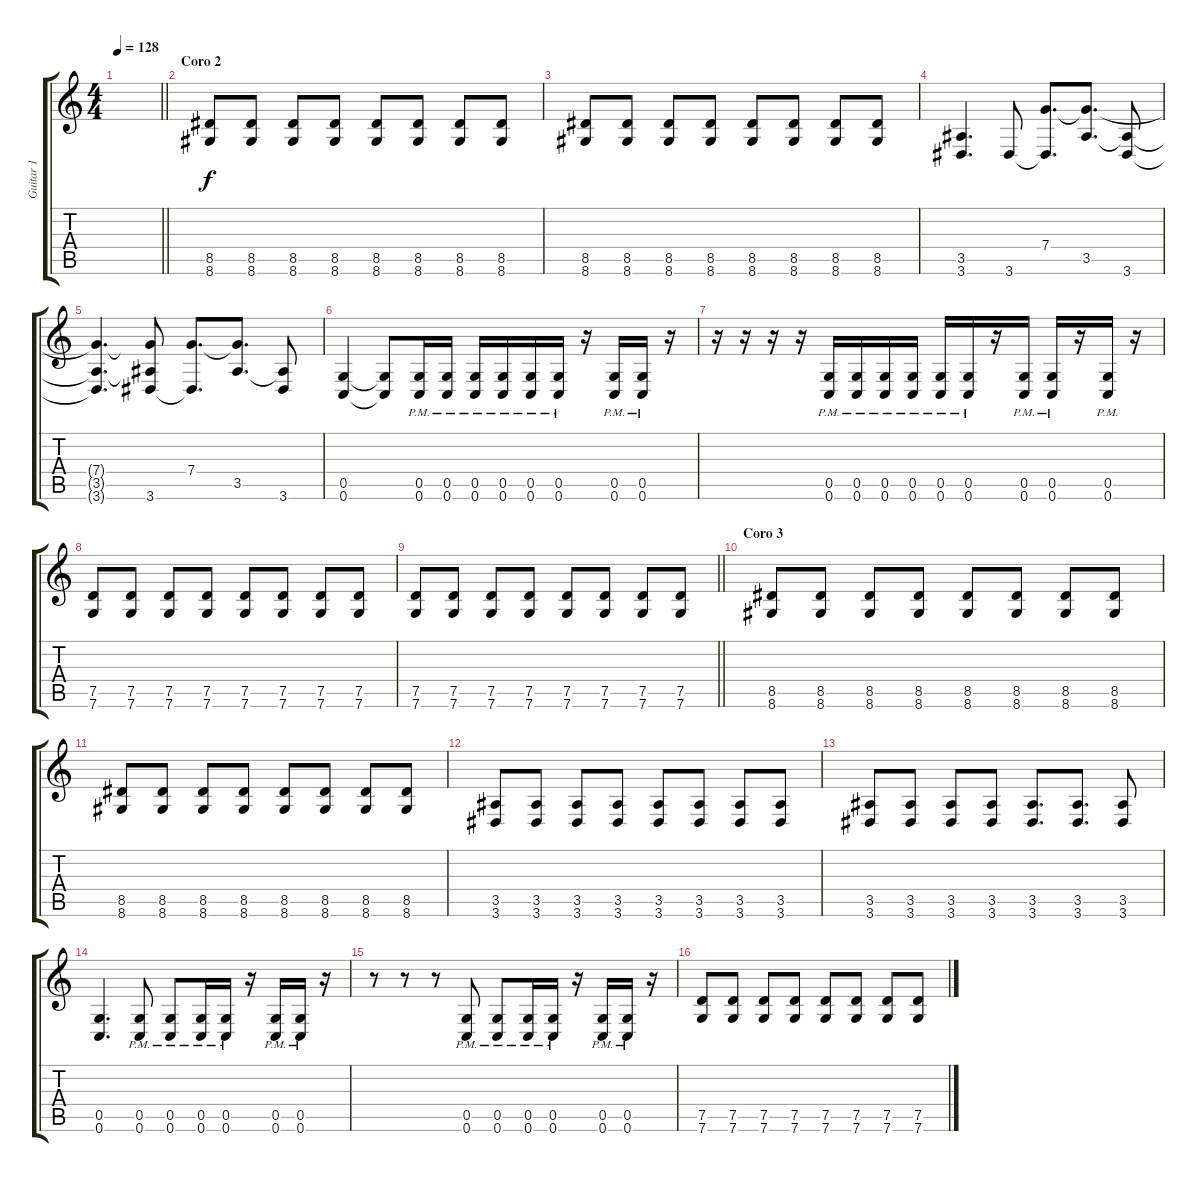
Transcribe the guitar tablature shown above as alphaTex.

\track ("Guitar 1" "Guitar 1") {instrument overdrivenguitar}
\staff {score tabs}
\tuning (D4 A3 F3 C3 G2 C2) {hide}
\ts (4 4)
\tempo 128
\clef g2
\barLineRight lightlight
\ks c
|
\section ("" "Coro 2")
(8.5 8.6).8 (8.5 8.6).8 (8.5 8.6).8 (8.5 8.6).8 (8.5 8.6).8 (8.5 8.6).8 (8.5 8.6).8 (8.5 8.6).8 |
(8.5 8.6).8 (8.5 8.6).8 (8.5 8.6).8 (8.5 8.6).8 (8.5 8.6).8 (8.5 8.6).8 (8.5 8.6).8 (8.5 8.6).8 |
(3.5 3.6).4{d} 3.6.8 (7.4 3.6{t}).8{d} (7.4{t} 3.5).8{d} (3.5{t} 3.6).8 |
(7.4{t} 3.5{t} 3.6{t}).4{d} (7.4{t} 3.5{t} 3.6).8 (7.4 3.6{t}).8{d} (7.4{t} 3.5).8{d} (3.5{t} 3.6).8 |
(0.5 0.6).4 (0.5{t} 0.6{t}).8 (0.5{pm} 0.6).16 (0.5{pm} 0.6).16 (0.5{pm} 0.6).16 (0.5{pm} 0.6).16 (0.5{pm} 0.6).16 (0.5{pm} 0.6).16 r.16 (0.5{pm} 0.6).16 (0.5{pm} 0.6).16 r.16 |
r.16 r.16 r.16 r.16 (0.5{pm} 0.6).16 (0.5{pm} 0.6).16 (0.5{pm} 0.6).16 (0.5{pm} 0.6).16 (0.5{pm} 0.6).16 (0.5{pm} 0.6).16 r.16 (0.5{pm} 0.6).16 (0.5{pm} 0.6).16 r.16 (0.5{pm} 0.6).16 r.16 |
(7.5 7.6).8 (7.5 7.6).8 (7.5 7.6).8 (7.5 7.6).8 (7.5 7.6).8 (7.5 7.6).8 (7.5 7.6).8 (7.5 7.6).8 |
\barLineRight lightlight
(7.5 7.6).8 (7.5 7.6).8 (7.5 7.6).8 (7.5 7.6).8 (7.5 7.6).8 (7.5 7.6).8 (7.5 7.6).8 (7.5 7.6).8 |
\section ("" "Coro 3")
(8.5 8.6).8 (8.5 8.6).8 (8.5 8.6).8 (8.5 8.6).8 (8.5 8.6).8 (8.5 8.6).8 (8.5 8.6).8 (8.5 8.6).8 |
(8.5 8.6).8 (8.5 8.6).8 (8.5 8.6).8 (8.5 8.6).8 (8.5 8.6).8 (8.5 8.6).8 (8.5 8.6).8 (8.5 8.6).8 |
(3.5 3.6).8 (3.5 3.6).8 (3.5 3.6).8 (3.5 3.6).8 (3.5 3.6).8 (3.5 3.6).8 (3.5 3.6).8 (3.5 3.6).8 |
(3.5 3.6).8 (3.5 3.6).8 (3.5 3.6).8 (3.5 3.6).8 (3.5 3.6).8{d} (3.5 3.6).8{d} (3.5 3.6).8 |
(0.5 0.6).4{d} (0.5{pm} 0.6).8 (0.5{pm} 0.6).8 (0.5{pm} 0.6).16 (0.5{pm} 0.6).16 r.16 (0.5{pm} 0.6).16 (0.5{pm} 0.6).16 r.16 |
r.8 r.8 r.8 (0.5{pm} 0.6).8 (0.5{pm} 0.6).8 (0.5{pm} 0.6).16 (0.5{pm} 0.6).16 r.16 (0.5{pm} 0.6).16 (0.5{pm} 0.6).16 r.16 |
(7.5 7.6).8 (7.5 7.6).8 (7.5 7.6).8 (7.5 7.6).8 (7.5 7.6).8 (7.5 7.6).8 (7.5 7.6).8 (7.5 7.6).8
